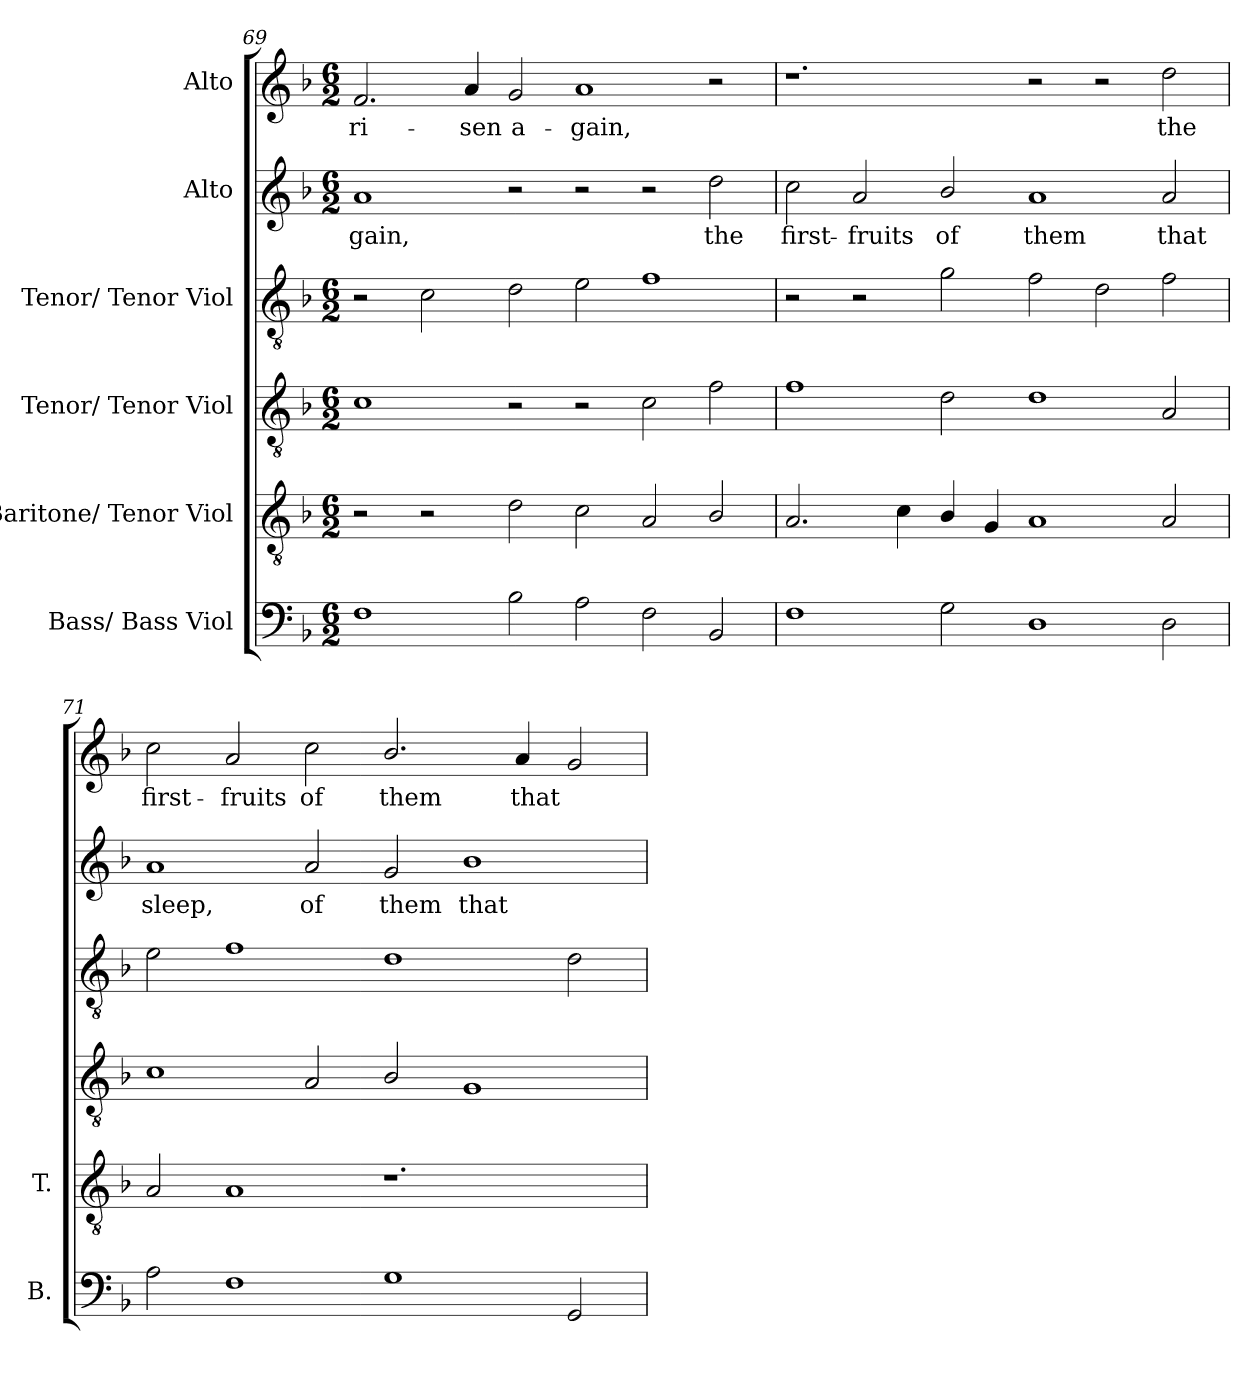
**kern	**kern	**kern	**kern	**kern	**text	**kern	**text
*part6	*part5	*part4	*part3	*part2	*part2	*part1	*part1
*staff6	*staff5	*staff4	*staff3	*staff2	*staff2	*staff1	*staff1
*I"Bass/ Bass Viol	*I"Baritone/ Tenor Viol	*I"Tenor/ Tenor Viol	*I"Tenor/ Tenor Viol	*I"Alto	*	*I"Alto	*
*I'B.	*I'T.	*	*	*	*	*	*
*clefF4	*clefGv2	*clefGv2	*clefGv2	*clefG2	*	*clefG2	*
*	*ITrd7c12	*ITrd7c12	*ITrd7c12	*	*	*	*
*k[b-]	*k[b-]	*k[b-]	*k[b-]	*k[b-]	*	*k[b-]	*
*F:	*F:	*F:	*F:	*F:	*	*F:	*
*M6/2	*M6/2	*M6/2	*M6/2	*M6/2	*	*M6/2	*
=69	=69	=69	=69	=69	=69	=69	=69
!	!	!	!	!	!LO:LY:b:color=#000000	!	!
!	!	!	!	!	!	!	!LO:LY:b:color=#000000
1Fi	2r	1Ci	2r	1ai	-gain,	2.fi/	ri-
.	2r	.	2Ci\	.	.	.	.
!	!	!	!	!	!	!	!LO:LY:b:color=#000000
.	.	.	.	.	.	4ai/	-sen
!	!	!	!	!	!	!	!LO:LY:b:color=#000000
2B-i\	2Di\	2r	2Di\	2r	.	2gi/	a-
!	!	!	!	!	!	!	!LO:LY:b:color=#000000
2Ai\	2Ci\	2r	2Ei\	2r	.	1ai	-gain,
2Fi\	2AAi/	2Ci\	1Fi	2r	.	.	.
!	!	!	!	!	!LO:LY:b:color=#000000	!	!
2BB-i/	2BB-i/	2Fi\	.	2ddi\	the	2r	.
=70	=70	=70	=70	=70	=70	=70	=70
!	!	!	!	!	!LO:LY:b:color=#000000	!	!
1Fi	2.AAi/	1Fi	2r	2cci\	first-	1.r	.
!	!	!	!	!	!LO:LY:b:color=#000000	!	!
.	.	.	2r	2ai/	-fruits	.	.
.	4Ci\	.	.	.	.	.	.
!	!	!	!	!	!LO:LY:b:color=#000000	!	!
2Gi\	4BB-i/	2Di\	2Gi\	2b-i/	of	.	.
.	4GGi/	.	.	.	.	.	.
!	!	!	!	!	!LO:LY:b:color=#000000	!	!
1Di	1AAi	1Di	2Fi\	1ai	them	2r	.
.	.	.	2Di\	.	.	2r	.
!	!	!	!	!	!LO:LY:b:color=#000000	!	!
!	!	!	!	!	!	!	!LO:LY:b:color=#000000
2Di\	2AAi/	2AAi/	2Fi\	2ai/	that	2ddi\	the
!!LO:PB:g=z
=71	=71	=71	=71	=71	=71	=71	=71
!	!	!	!	!	!LO:LY:b:color=#000000	!	!
!	!	!	!	!	!	!	!LO:LY:b:color=#000000
2Ai\	2AAi/	1Ci	2Ei\	1ai	sleep,	2cci\	first-
!	!	!	!	!	!	!	!LO:LY:b:color=#000000
1Fi	1AAi	.	1Fi	.	.	2ai/	-fruits
!	!	!	!	!	!LO:LY:b:color=#000000	!	!
!	!	!	!	!	!	!	!LO:LY:b:color=#000000
.	.	2AAi/	.	2ai/	of	2cci\	of
!	!	!	!	!	!LO:LY:b:color=#000000	!	!
!	!	!	!	!	!	!	!LO:LY:b:color=#000000
1Gi	1.r	2BB-i/	1Di	2gi/	them	2.b-i/	them
!	!	!	!	!	!LO:LY:b:color=#000000	!	!
.	.	1GGi	.	1b-i	that	.	.
!	!	!	!	!	!	!	!LO:LY:b:color=#000000
.	.	.	.	.	.	4ai/	that
2GGi/	.	.	2Di\	.	.	2gi/	.
=	=	=	=	=	=	=	=
*-	*-	*-	*-	*-	*-	*-	*-
